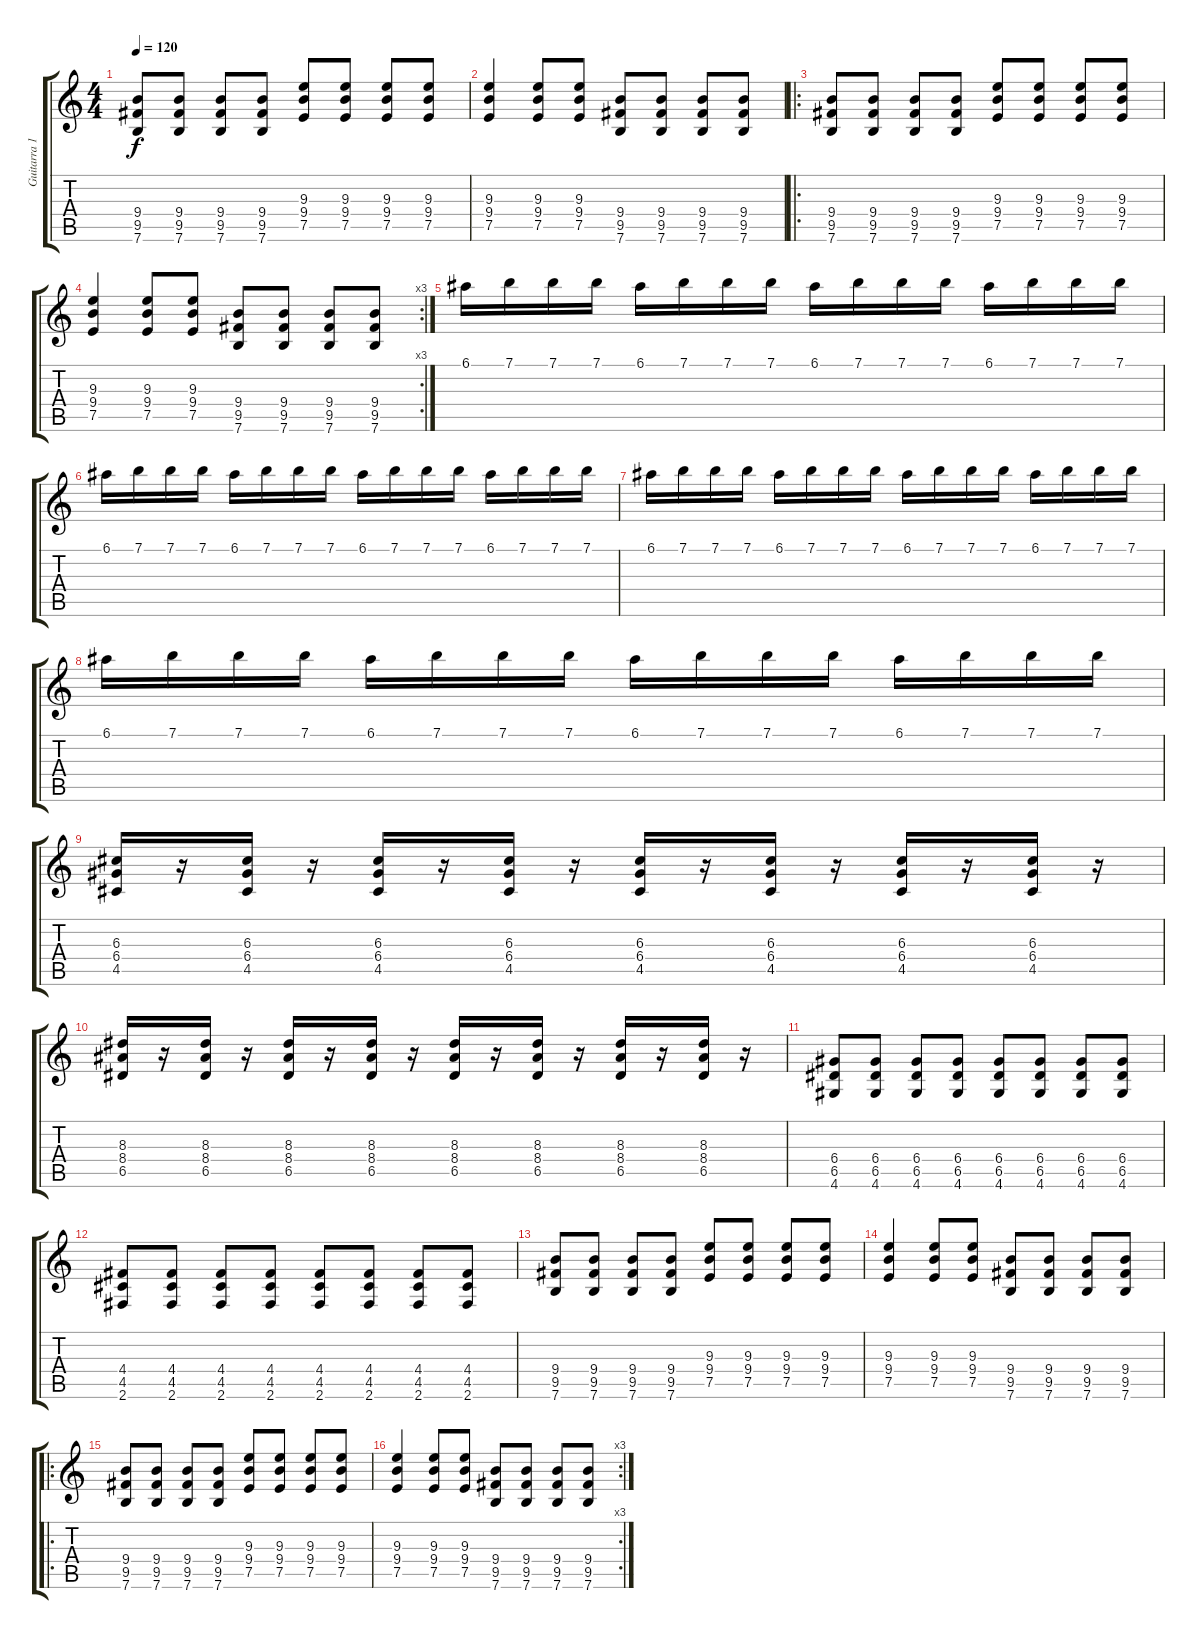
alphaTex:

\track ("Guitarra 1" "Guitarra 1") {instrument distortionguitar}
\staff {score tabs}
\tuning (E4 B3 G3 D3 A2 E2) {hide}
\ts (4 4)
\tempo 120
\clef g2
\ks c
(9.4 9.5 7.6).8{dy f} (9.4 9.5 7.6).8 (9.4 9.5 7.6).8 (9.4 9.5 7.6).8 (9.3 9.4 7.5).8 (9.3 9.4 7.5).8 (9.3 9.4 7.5).8 (9.3 9.4 7.5).8 |
(9.3 9.4 7.5).4 (9.3 9.4 7.5).8 (9.3 9.4 7.5).8 (9.4 9.5 7.6).8 (9.4 9.5 7.6).8 (9.4 9.5 7.6).8 (9.4 9.5 7.6).8 |
\ro
(9.4 9.5 7.6).8 (9.4 9.5 7.6).8 (9.4 9.5 7.6).8 (9.4 9.5 7.6).8 (9.3 9.4 7.5).8 (9.3 9.4 7.5).8 (9.3 9.4 7.5).8 (9.3 9.4 7.5).8 |
\rc 3
(9.3 9.4 7.5).4 (9.3 9.4 7.5).8 (9.3 9.4 7.5).8 (9.4 9.5 7.6).8 (9.4 9.5 7.6).8 (9.4 9.5 7.6).8 (9.4 9.5 7.6).8 |
6.1.16 7.1.16 7.1.16 7.1.16 6.1.16 7.1.16 7.1.16 7.1.16 6.1.16 7.1.16 7.1.16 7.1.16 6.1.16 7.1.16 7.1.16 7.1.16 |
6.1.16 7.1.16 7.1.16 7.1.16 6.1.16 7.1.16 7.1.16 7.1.16 6.1.16 7.1.16 7.1.16 7.1.16 6.1.16 7.1.16 7.1.16 7.1.16 |
6.1.16 7.1.16 7.1.16 7.1.16 6.1.16 7.1.16 7.1.16 7.1.16 6.1.16 7.1.16 7.1.16 7.1.16 6.1.16 7.1.16 7.1.16 7.1.16 |
6.1.16 7.1.16 7.1.16 7.1.16 6.1.16 7.1.16 7.1.16 7.1.16 6.1.16 7.1.16 7.1.16 7.1.16 6.1.16 7.1.16 7.1.16 7.1.16 |
(6.3 6.4 4.5).16 r.16 (6.3 6.4 4.5).16 r.16 (6.3 6.4 4.5).16 r.16 (6.3 6.4 4.5).16 r.16 (6.3 6.4 4.5).16 r.16 (6.3 6.4 4.5).16 r.16 (6.3 6.4 4.5).16 r.16 (6.3 6.4 4.5).16 r.16 |
(8.3 8.4 6.5).16 r.16 (8.3 8.4 6.5).16 r.16 (8.3 8.4 6.5).16 r.16 (8.3 8.4 6.5).16 r.16 (8.3 8.4 6.5).16 r.16 (8.3 8.4 6.5).16 r.16 (8.3 8.4 6.5).16 r.16 (8.3 8.4 6.5).16 r.16 |
(6.4 6.5 4.6).8 (6.4 6.5 4.6).8 (6.4 6.5 4.6).8 (6.4 6.5 4.6).8 (6.4 6.5 4.6).8 (6.4 6.5 4.6).8 (6.4 6.5 4.6).8 (6.4 6.5 4.6).8 |
(4.4 4.5 2.6).8 (4.4 4.5 2.6).8 (4.4 4.5 2.6).8 (4.4 4.5 2.6).8 (4.4 4.5 2.6).8 (4.4 4.5 2.6).8 (4.4 4.5 2.6).8 (4.4 4.5 2.6).8 |
(9.4 9.5 7.6).8 (9.4 9.5 7.6).8 (9.4 9.5 7.6).8 (9.4 9.5 7.6).8 (9.3 9.4 7.5).8 (9.3 9.4 7.5).8 (9.3 9.4 7.5).8 (9.3 9.4 7.5).8 |
(9.3 9.4 7.5).4 (9.3 9.4 7.5).8 (9.3 9.4 7.5).8 (9.4 9.5 7.6).8 (9.4 9.5 7.6).8 (9.4 9.5 7.6).8 (9.4 9.5 7.6).8 |
\ro
(9.4 9.5 7.6).8 (9.4 9.5 7.6).8 (9.4 9.5 7.6).8 (9.4 9.5 7.6).8 (9.3 9.4 7.5).8 (9.3 9.4 7.5).8 (9.3 9.4 7.5).8 (9.3 9.4 7.5).8 |
\rc 3
(9.3 9.4 7.5).4 (9.3 9.4 7.5).8 (9.3 9.4 7.5).8 (9.4 9.5 7.6).8 (9.4 9.5 7.6).8 (9.4 9.5 7.6).8 (9.4 9.5 7.6).8
